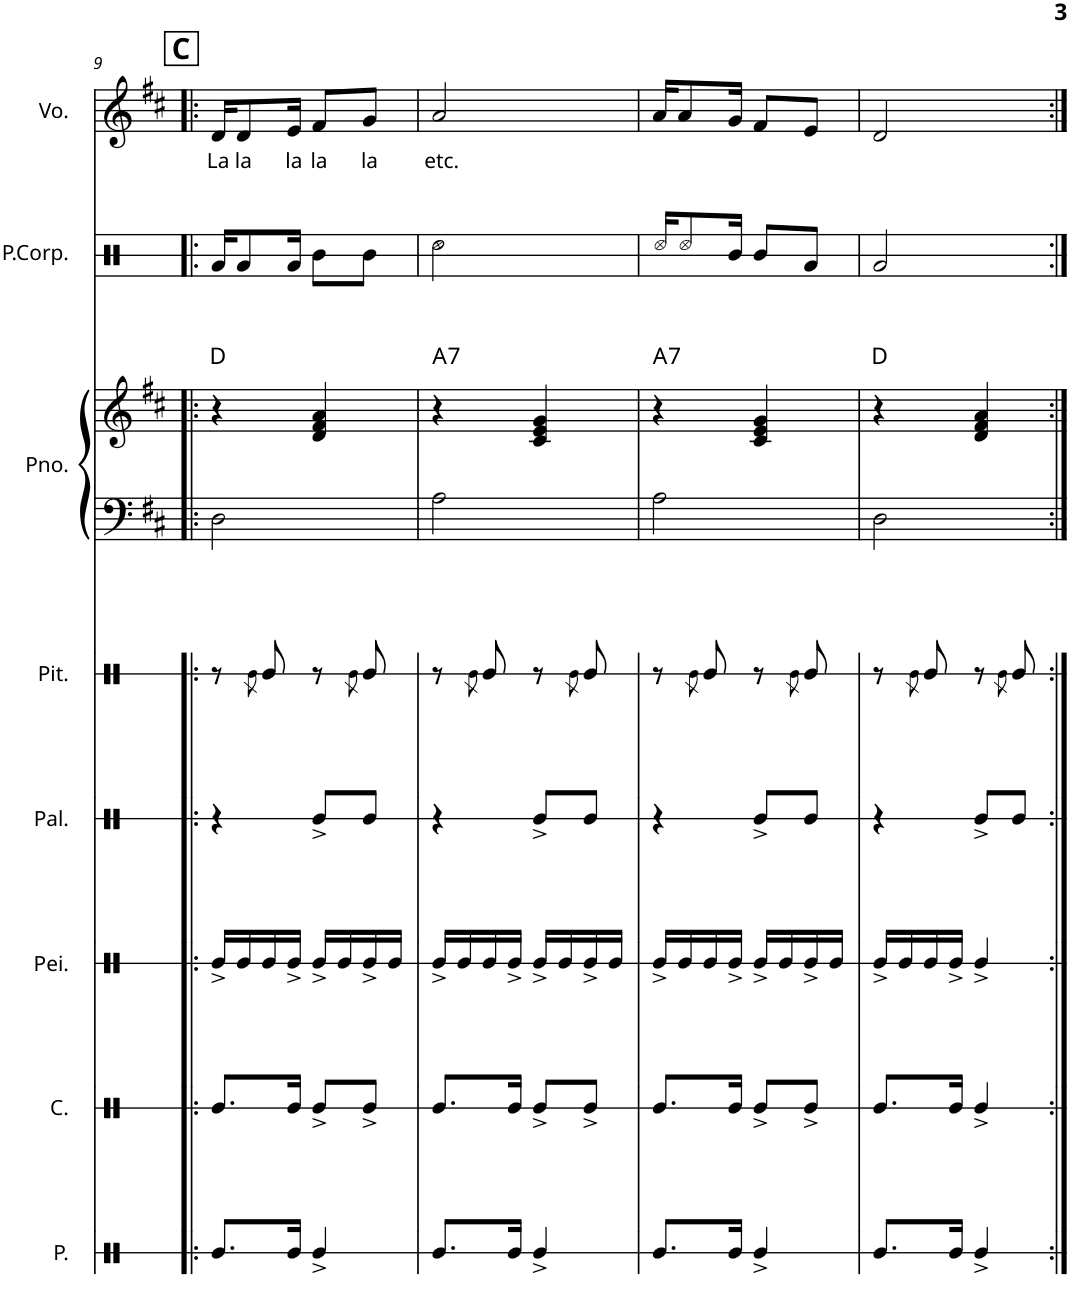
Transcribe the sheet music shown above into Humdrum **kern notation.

**kern	**kern	**kern	**kern	**kern	**kern	**kern	**harte	**kern	**kern	**text
*part8	*part7	*part6	*part5	*part4	*part3	*part3	*part3	*part2	*part1	*part1
*staff9	*staff8	*staff7	*staff6	*staff5	*staff4	*staff3	*	*staff2	*staff1	*staff1
*I"Pés	*I"Coxas	*I"Peito	*I"Palmas	*I"Pitos	*I"Piano	*	*	*I"Perc. Corporal	*I"Voz	*
*I'P.	*I'C.	*I'Pei.	*I'Pal.	*I'Pit.	*I'Pno.	*	*	*I'P.Corp.	*I'Vo.	*
!!LO:PB:g=z
*clefX	*clefX	*clefX	*clefX	*clefX	*clefF4	*clefG2	*	*clefX	*clefG2	*
*k[]	*k[]	*k[]	*k[]	*k[]	*k[f#c#]	*k[f#c#]	*	*k[]	*k[f#c#]	*
*M2/4	*M2/4	*M2/4	*M2/4	*M2/4	*M2/4	*M2/4	*	*M2/4	*M2/4	*
!!LO:REH:place=s1:a:B:cj:fs=14:t=C
=9!|:	=9!|:	=9!|:	=9!|:	=9!|:	=9!|:	=9!|:	=9!|:	=9!|:	=9!|:	=9!|:
!	!	!	!	!	!	!	!	!	!	!LO:LY:b
8.Re/L	8.Re/L	16Re^/LL	4r	8r	2D\	4r	D:maj	16Ra/KL	16d/KL	La
!	!	!	!	!	!	!	!	!	!	!LO:LY:b
.	.	16Re/	.	.	.	.	.	8Ra/	8d/	la
.	.	.	.	8qRe\	.	.	.	.	.	.
.	.	16Re/	.	8Re/	.	.	.	.	.	.
!	!	!	!	!	!	!	!	!	!	!LO:LY:b
16Re/Jk	16Re/Jk	16Re^/JJ	.	.	.	.	.	16Ra/Jk	16e/Jk	la
!	!	!	!	!	!	!	!	!	!	!LO:LY:b
4Re^/	8Re^/L	16Re^/LL	8Re^/L	8r	.	4d/ 4f#/ 4a/	.	8R\L	8f#/L	la
.	.	16Re/	.	.	.	.	.	.	.	.
.	.	.	.	8qRe\	.	.	.	.	.	.
!	!	!	!	!	!	!	!	!	!	!LO:LY:b
.	8Re^/J	16Re^/	8Re/J	8Re/	.	.	.	8R\J	8g/J	la
.	.	16Re/JJ	.	.	.	.	.	.	.	.
=10	=10	=10	=10	=10	=10	=10	=10	=10	=10	=10
!	!	!	!	!	!	!	!LO:H:kt=7	!	!	!LO:LY:b
8.Re/L	8.Re/L	16Re^/LL	4r	8r	2A\	4r	A:7	2Rcc\	2a/	etc.
.	.	16Re/	.	.	.	.	.	.	.	.
.	.	.	.	8qRe\	.	.	.	.	.	.
.	.	16Re/	.	8Re/	.	.	.	.	.	.
16Re/Jk	16Re/Jk	16Re^/JJ	.	.	.	.	.	.	.	.
4Re^/	8Re^/L	16Re^/LL	8Re^/L	8r	.	4c#/ 4e/ 4g/	.	.	.	.
.	.	16Re/	.	.	.	.	.	.	.	.
.	.	.	.	8qRe\	.	.	.	.	.	.
.	8Re^/J	16Re^/	8Re/J	8Re/	.	.	.	.	.	.
.	.	16Re/JJ	.	.	.	.	.	.	.	.
=11	=11	=11	=11	=11	=11	=11	=11	=11	=11	=11
!	!	!	!	!	!	!	!LO:H:kt=7	!	!	!
8.Re/L	8.Re/L	16Re^/LL	4r	8r	2A\	4r	A:7	16Rcc/KL	16a/KL	.
.	.	16Re/	.	.	.	.	.	8Rcc/	8a/	.
.	.	.	.	8qRe\	.	.	.	.	.	.
.	.	16Re/	.	8Re/	.	.	.	.	.	.
16Re/Jk	16Re/Jk	16Re^/JJ	.	.	.	.	.	16R/Jk	16g/Jk	.
4Re^/	8Re^/L	16Re^/LL	8Re^/L	8r	.	4c#/ 4e/ 4g/	.	8R/L	8f#/L	.
.	.	16Re/	.	.	.	.	.	.	.	.
.	.	.	.	8qRe\	.	.	.	.	.	.
.	8Re^/J	16Re^/	8Re/J	8Re/	.	.	.	8Ra/J	8e/J	.
.	.	16Re/JJ	.	.	.	.	.	.	.	.
=12	=12	=12	=12	=12	=12	=12	=12	=12	=12	=12
8.Re/L	8.Re/L	16Re^/LL	4r	8r	2D\	4r	D:maj	2Ra/	2d/	.
.	.	16Re/	.	.	.	.	.	.	.	.
.	.	.	.	8qRe\	.	.	.	.	.	.
.	.	16Re/	.	8Re/	.	.	.	.	.	.
16Re/Jk	16Re/Jk	16Re^/JJ	.	.	.	.	.	.	.	.
4Re^/	4Re^/	4Re^/	8Re^/L	8r	.	4d/ 4f#/ 4a/	.	.	.	.
.	.	.	.	8qRe\	.	.	.	.	.	.
.	.	.	8Re/J	8Re/	.	.	.	.	.	.
=:|!	=:|!	=:|!	=:|!	=:|!	=:|!	=:|!	=:|!	=:|!	=:|!	=:|!
*-	*-	*-	*-	*-	*-	*-	*-	*-	*-	*-
